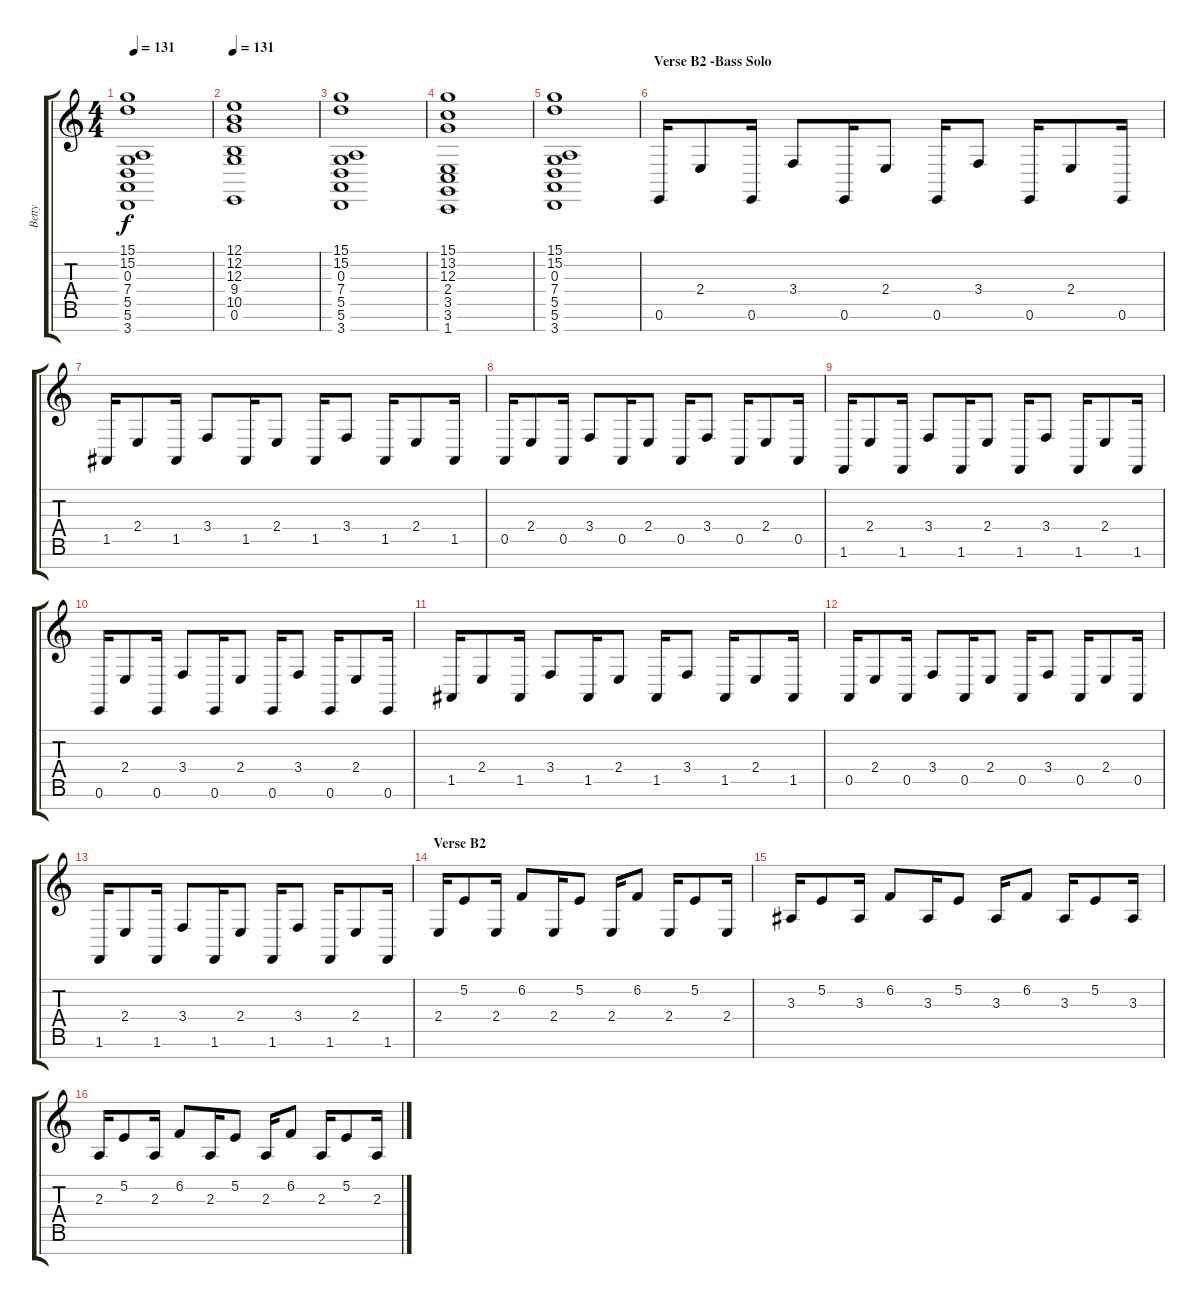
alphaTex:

\track ("Betty" "Betty") {instrument churchorgan}
\staff {score tabs}
\tuning (E4 B3 G3 D3 A2 E2 B1) {hide}
\ts (4 4)
\tempo 131
\clef g2
\ks c
(15.1 15.2 0.3 7.4 5.5 5.6 3.7).1{dy f} |
\tempo 131
(12.1 12.2 12.3 9.4 10.5 0.6).1{volume 10 instrument churchorgan} |
(15.1 15.2 0.3 7.4 5.5 5.6 3.7).1 |
(15.1 13.2 12.3 2.4 3.5 3.6 1.7).1 |
(15.1 15.2 0.3 7.4 5.5 5.6 3.7).1 |
\section ("" "Verse B2 -Bass Solo")
0.6.16{instrument fx4atmosphere} 2.4.8 0.6.16 3.4.8 0.6.16 2.4.8 0.6.16 3.4.8 0.6.16 2.4.8 0.6.16 |
1.5.16{instrument fx4atmosphere} 2.4.8 1.5.16 3.4.8 1.5.16 2.4.8 1.5.16 3.4.8 1.5.16 2.4.8 1.5.16 |
0.5.16{instrument fx4atmosphere} 2.4.8 0.5.16 3.4.8 0.5.16 2.4.8 0.5.16 3.4.8 0.5.16 2.4.8 0.5.16 |
1.6.16{instrument fx4atmosphere} 2.4.8 1.6.16 3.4.8 1.6.16 2.4.8 1.6.16 3.4.8 1.6.16 2.4.8 1.6.16 |
0.6.16{instrument fx4atmosphere} 2.4.8 0.6.16 3.4.8 0.6.16 2.4.8 0.6.16 3.4.8 0.6.16 2.4.8 0.6.16 |
1.5.16{instrument fx4atmosphere} 2.4.8 1.5.16 3.4.8 1.5.16 2.4.8 1.5.16 3.4.8 1.5.16 2.4.8 1.5.16 |
0.5.16{instrument fx4atmosphere} 2.4.8 0.5.16 3.4.8 0.5.16 2.4.8 0.5.16 3.4.8 0.5.16 2.4.8 0.5.16 |
1.6.16{instrument fx4atmosphere} 2.4.8 1.6.16 3.4.8 1.6.16 2.4.8 1.6.16 3.4.8 1.6.16 2.4.8 1.6.16 |
\section ("" "Verse B2")
2.4.16{instrument churchorgan} 5.2.8 2.4.16 6.2.8 2.4.16 5.2.8 2.4.16 6.2.8 2.4.16 5.2.8 2.4.16 |
3.3.16{instrument churchorgan} 5.2.8 3.3.16 6.2.8 3.3.16 5.2.8 3.3.16 6.2.8 3.3.16 5.2.8 3.3.16 |
2.3.16{instrument churchorgan} 5.2.8 2.3.16 6.2.8 2.3.16 5.2.8 2.3.16 6.2.8 2.3.16 5.2.8 2.3.16
